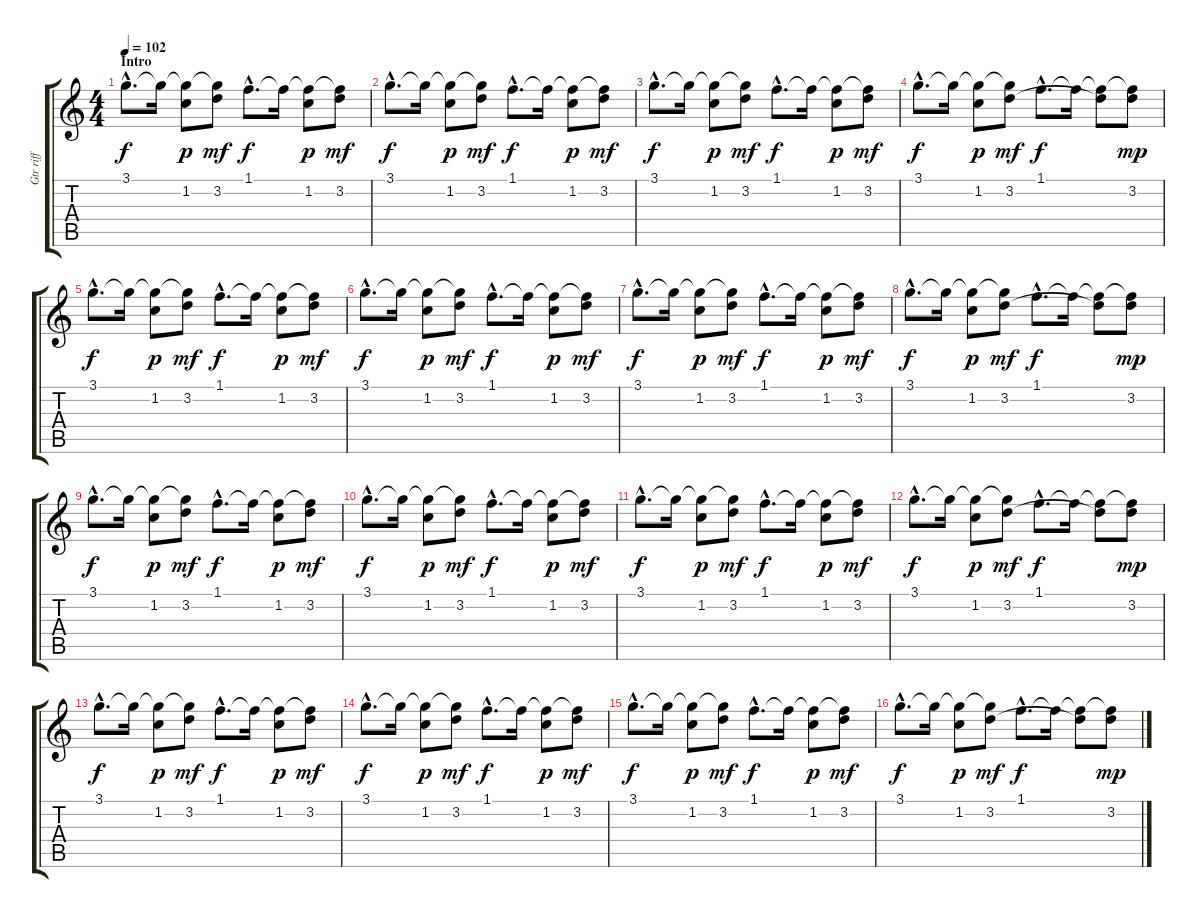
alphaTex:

\track ("Gtr riff" "Gtr riff") {instrument electricguitarclean}
\staff {score tabs}
\tuning (E4 B3 G3 D3 A2 E2) {hide}
\ts (4 4)
\section ("" "Intro")
\tempo 102
\clef g2
\ks c
3.1{hac}.8{d dy f instrument electricguitarclean} 3.1{t}.16 (3.1{t} 1.2).8{dy p} (3.1{t} 3.2).8{dy mf} 1.1{hac}.8{d dy f} 1.1{t}.16 (1.1{t} 1.2).8{dy p} (1.1{t} 3.2).8{dy mf} |
3.1{hac}.8{d dy f} 3.1{t}.16 (3.1{t} 1.2).8{dy p} (3.1{t} 3.2).8{dy mf} 1.1{hac}.8{d dy f} 1.1{t}.16 (1.1{t} 1.2).8{dy p} (1.1{t} 3.2).8{dy mf} |
3.1{hac}.8{d dy f} 3.1{t}.16 (3.1{t} 1.2).8{dy p} (3.1{t} 3.2).8{dy mf} 1.1{hac}.8{d dy f} 1.1{t}.16 (1.1{t} 1.2).8{dy p} (1.1{t} 3.2).8{dy mf} |
3.1{hac}.8{d dy f} 3.1{t}.16 (3.1{t} 1.2).8{dy p} (3.1{t} 3.2).8{dy mf} 1.1{hac}.8{d dy f} 1.1{t}.16 (1.1{t} 3.2{t}).8 (1.1{t} 3.2).8{dy mp} |
3.1{hac}.8{d dy f} 3.1{t}.16 (3.1{t} 1.2).8{dy p} (3.1{t} 3.2).8{dy mf} 1.1{hac}.8{d dy f} 1.1{t}.16 (1.1{t} 1.2).8{dy p} (1.1{t} 3.2).8{dy mf} |
3.1{hac}.8{d dy f} 3.1{t}.16 (3.1{t} 1.2).8{dy p} (3.1{t} 3.2).8{dy mf} 1.1{hac}.8{d dy f} 1.1{t}.16 (1.1{t} 1.2).8{dy p} (1.1{t} 3.2).8{dy mf} |
3.1{hac}.8{d dy f} 3.1{t}.16 (3.1{t} 1.2).8{dy p} (3.1{t} 3.2).8{dy mf} 1.1{hac}.8{d dy f} 1.1{t}.16 (1.1{t} 1.2).8{dy p} (1.1{t} 3.2).8{dy mf} |
3.1{hac}.8{d dy f} 3.1{t}.16 (3.1{t} 1.2).8{dy p} (3.1{t} 3.2).8{dy mf} 1.1{hac}.8{d dy f} 1.1{t}.16 (1.1{t} 3.2{t}).8 (1.1{t} 3.2).8{dy mp} |
3.1{hac}.8{d dy f} 3.1{t}.16 (3.1{t} 1.2).8{dy p} (3.1{t} 3.2).8{dy mf} 1.1{hac}.8{d dy f} 1.1{t}.16 (1.1{t} 1.2).8{dy p} (1.1{t} 3.2).8{dy mf} |
3.1{hac}.8{d dy f} 3.1{t}.16 (3.1{t} 1.2).8{dy p} (3.1{t} 3.2).8{dy mf} 1.1{hac}.8{d dy f} 1.1{t}.16 (1.1{t} 1.2).8{dy p} (1.1{t} 3.2).8{dy mf} |
3.1{hac}.8{d dy f} 3.1{t}.16 (3.1{t} 1.2).8{dy p} (3.1{t} 3.2).8{dy mf} 1.1{hac}.8{d dy f} 1.1{t}.16 (1.1{t} 1.2).8{dy p} (1.1{t} 3.2).8{dy mf} |
3.1{hac}.8{d dy f} 3.1{t}.16 (3.1{t} 1.2).8{dy p} (3.1{t} 3.2).8{dy mf} 1.1{hac}.8{d dy f} 1.1{t}.16 (1.1{t} 3.2{t}).8 (1.1{t} 3.2).8{dy mp} |
3.1{hac}.8{d dy f} 3.1{t}.16 (3.1{t} 1.2).8{dy p} (3.1{t} 3.2).8{dy mf} 1.1{hac}.8{d dy f} 1.1{t}.16 (1.1{t} 1.2).8{dy p} (1.1{t} 3.2).8{dy mf} |
3.1{hac}.8{d dy f} 3.1{t}.16 (3.1{t} 1.2).8{dy p} (3.1{t} 3.2).8{dy mf} 1.1{hac}.8{d dy f} 1.1{t}.16 (1.1{t} 1.2).8{dy p} (1.1{t} 3.2).8{dy mf} |
3.1{hac}.8{d dy f} 3.1{t}.16 (3.1{t} 1.2).8{dy p} (3.1{t} 3.2).8{dy mf} 1.1{hac}.8{d dy f} 1.1{t}.16 (1.1{t} 1.2).8{dy p} (1.1{t} 3.2).8{dy mf} |
3.1{hac}.8{d dy f} 3.1{t}.16 (3.1{t} 1.2).8{dy p} (3.1{t} 3.2).8{dy mf} 1.1{hac}.8{d dy f} 1.1{t}.16 (1.1{t} 3.2{t}).8 (1.1{t} 3.2).8{dy mp}
